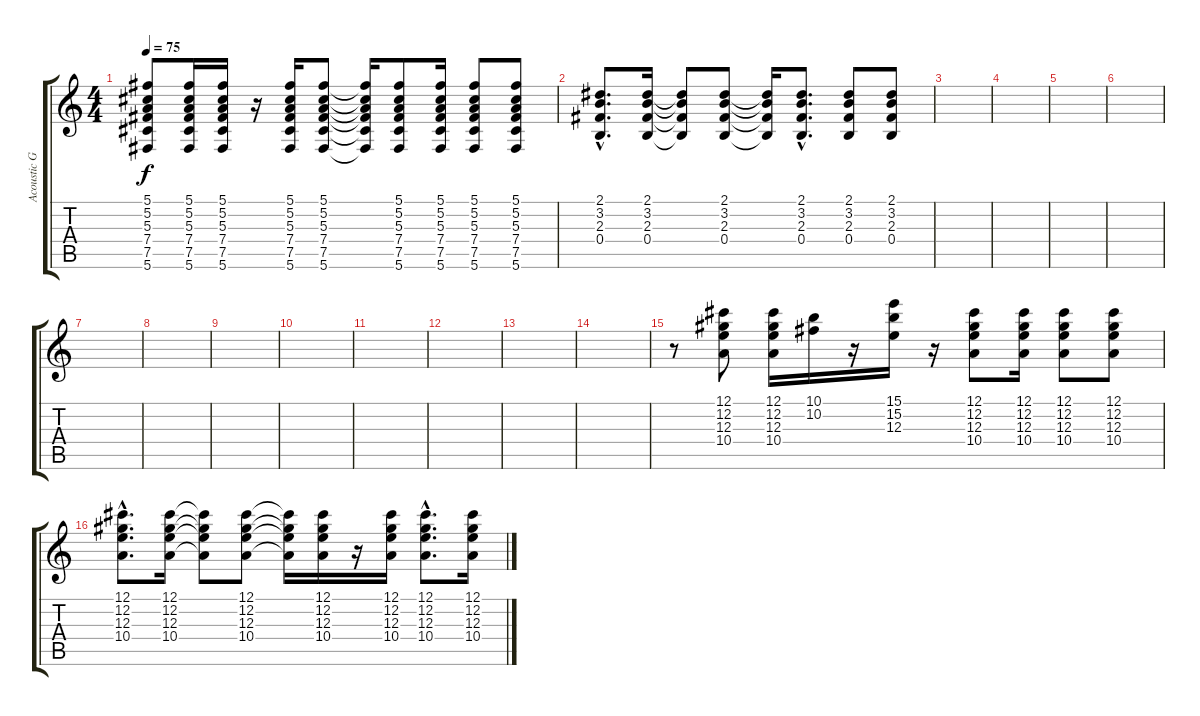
\track ("Acoustic Guitar" "Acoustic G") {instrument electricguitarjazz}
\staff {score tabs}
\tuning (Db4 Ab3 E3 B2 Gb2 Db2) {hide}
\ts (4 4)
\tempo 75
\clef g2
\ks c
(5.1 5.2 5.3 7.4 7.5 5.6).8{dy f} (5.1 5.2 5.3 7.4 7.5 5.6).16 (5.1 5.2 5.3 7.4 7.5 5.6).16 r.16 (5.1 5.2 5.3 7.4 7.5 5.6).16 (5.1 5.2 5.3 7.4 7.5 5.6).8 (5.1{t} 5.2{t} 5.3{t} 7.4{t} 7.5{t} 5.6{t}).16 (5.1 5.2 5.3 7.4 7.5 5.6).8 (5.1 5.2 5.3 7.4 7.5 5.6).16 (5.1 5.2 5.3 7.4 7.5 5.6).8 (5.1 5.2 5.3 7.4 7.5 5.6).8 |
(2.1{hac} 3.2{hac} 2.3{hac} 0.4{hac}).8{d} (2.1 3.2 2.3 0.4).16 (2.1{t} 3.2{t} 2.3{t} 0.4{t}).8 (2.1 3.2 2.3 0.4).8 (2.1{t} 3.2{t} 2.3{t} 0.4{t}).16 (2.1{hac} 3.2{hac} 2.3{hac} 0.4{hac}).8{d} (2.1 3.2 2.3 0.4).8 (2.1 3.2 2.3 0.4).8 |
|
|
|
|
|
|
|
|
|
|
|
|
r.8 (12.1 12.2 12.3 10.4).8 (12.1 12.2 12.3 10.4).16 (10.1 10.2).16 r.16 (15.1 15.2 12.3).16 r.16 (12.1 12.2 12.3 10.4).8 (12.1 12.2 12.3 10.4).16 (12.1 12.2 12.3 10.4).8 (12.1 12.2 12.3 10.4).8 |
(12.1{hac} 12.2{hac} 12.3{hac} 10.4{hac}).8{d} (12.1 12.2 12.3 10.4).16 (12.1{t} 12.2{t} 12.3{t} 10.4{t}).8 (12.1 12.2 12.3 10.4).8 (12.1{t} 12.2{t} 12.3{t} 10.4{t}).16 (12.1 12.2 12.3 10.4).16 r.16 (12.1 12.2 12.3 10.4).16 (12.1{hac} 12.2{hac} 12.3{hac} 10.4{hac}).8{d} (12.1 12.2 12.3 10.4).16
